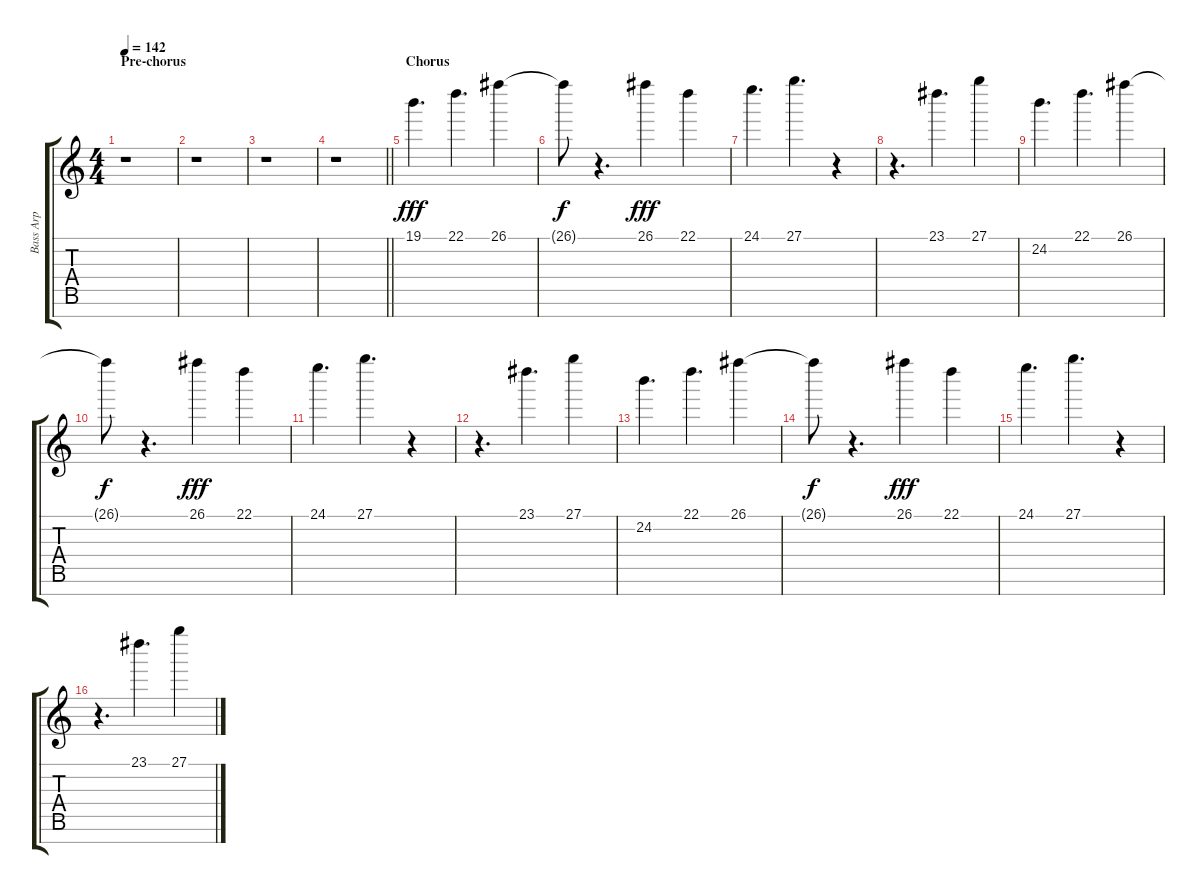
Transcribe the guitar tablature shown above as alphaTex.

\track ("Bass Arp" "Bass Arp") {instrument synthbass2}
\staff {score tabs}
\tuning (E4 B3 G3 D3 A2 E2 B1) {hide}
\ts (4 4)
\section ("" "Pre-chorus")
\tempo 142
\clef g2
\ks c
r.1{dy fff} |
r.1 |
r.1 |
\barLineRight lightlight
r.1 |
\section ("" "Chorus")
19.1.4{d} 22.1.4{d} 26.1.4 |
26.1{t}.8{dy f} r.4{d} 26.1.4{dy fff} 22.1.4 |
24.1.4{d} 27.1.4{d} r.4 |
r.4{d} 23.1.4{d} 27.1.4 |
24.2.4{d} 22.1.4{d} 26.1.4 |
26.1{t}.8{dy f} r.4{d} 26.1.4{dy fff} 22.1.4 |
24.1.4{d} 27.1.4{d} r.4 |
r.4{d} 23.1.4{d} 27.1.4 |
24.2.4{d} 22.1.4{d} 26.1.4 |
26.1{t}.8{dy f} r.4{d} 26.1.4{dy fff} 22.1.4 |
24.1.4{d} 27.1.4{d} r.4 |
r.4{d} 23.1.4{d} 27.1.4
